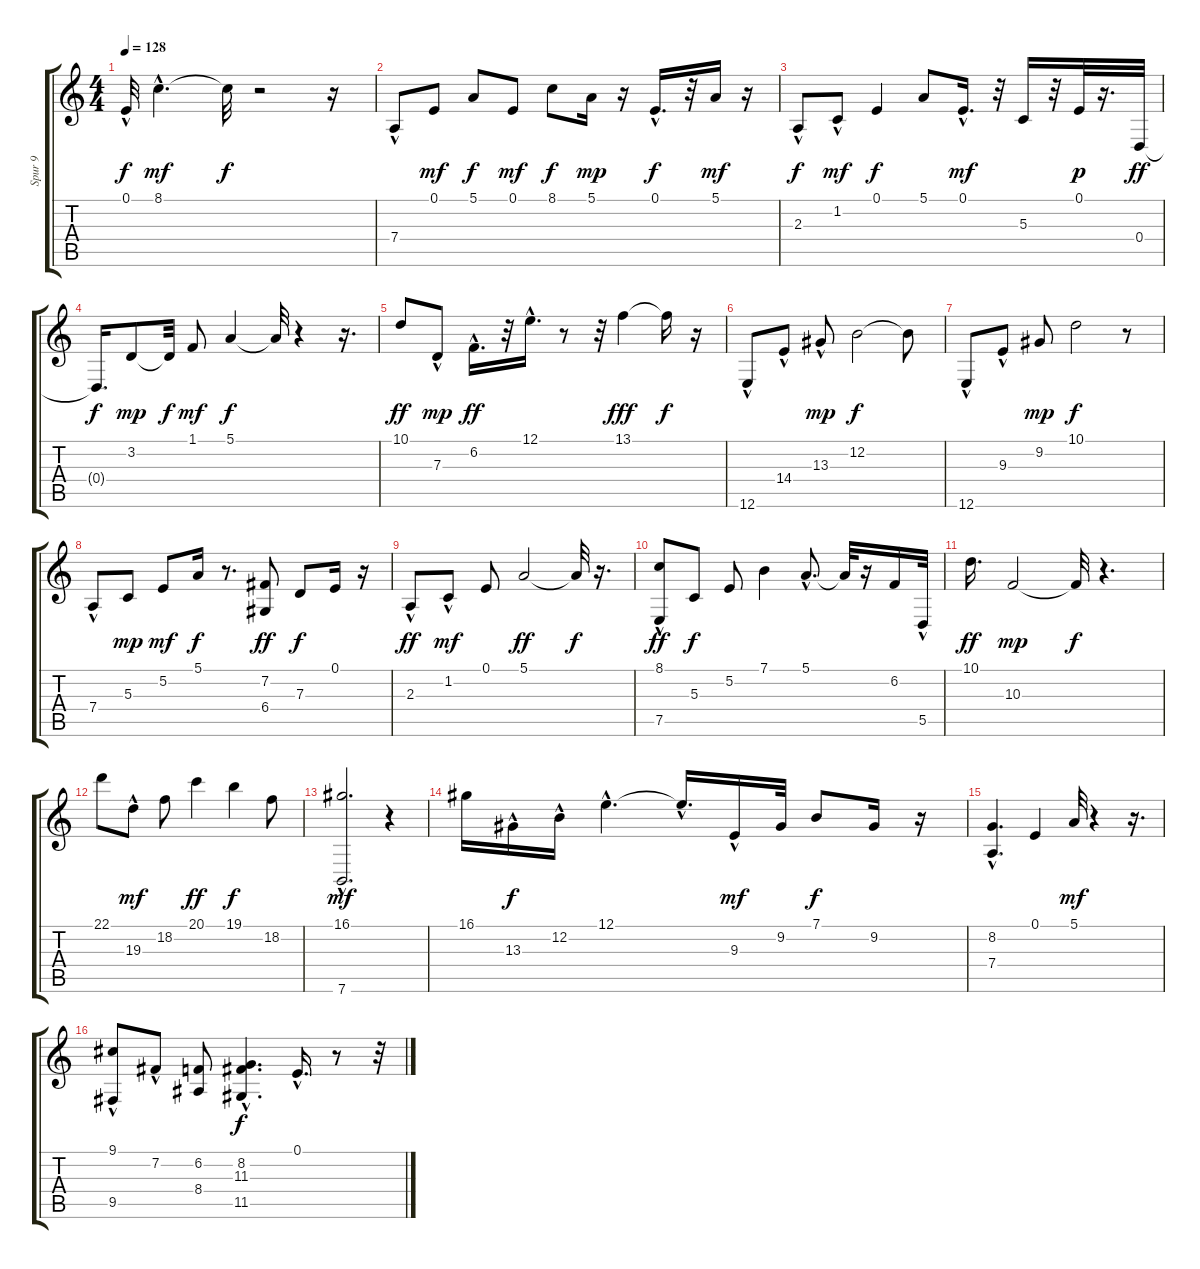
\track ("Spur 9" "Spur 9") {instrument electricpiano1}
\staff {score tabs}
\tuning (E4 B3 G3 D3 A2 E2) {hide}
\ts (4 4)
\tempo 128
\clef g2
\ks c
0.1{hac t}.32{dy f} 8.1{hac}.4{d dy mf} 8.1{t}.32{dy f} r.2 r.16 |
7.4{hac}.8 0.1.8{dy mf} 5.1.8{dy f} 0.1.8{dy mf} 8.1.8{dy f} 5.1.16{dy mp} r.16 0.1{hac}.16{d dy f} r.32 5.1.16{dy mf} r.16 |
2.3{hac}.8{dy f} 1.2{hac}.8{dy mf} 0.1.4{dy f} 5.1.8 0.1{hac}.16{d dy mf} r.32 5.3.16 r.32 0.1.32{dy p} r.16{d} 0.4.32{dy ff} |
0.4{t}.16{d dy f} 3.2.8{dy mp} 3.2{t}.32{dy f} 1.1.8{dy mf} 5.1.4{dy f} 5.1{t}.32 r.4 r.16{d} |
10.1.8{dy ff} 7.3{hac}.8{dy mp} 6.2{hac}.16{d dy ff} r.32 12.1{hac}.16{d} r.8 r.32 13.1.4{dy fff} 13.1{t}.16{dy f} r.16 |
12.6{hac}.8 14.4{hac}.8 13.3{hac}.8{dy mp} 12.2.2{dy f} 12.2{t}.8 |
12.6{hac}.8 9.3{hac}.8 9.2.8{dy mp} 10.1.2{dy f} r.8 |
7.4{hac}.8 5.3.8{dy mp} 5.2.8{dy mf} 5.1.16{dy f} r.8{d} (7.2 6.4).8{dy ff} 7.3.8{dy f} 0.1.16 r.16 |
2.3{hac}.8{dy ff} 1.2{hac}.8{dy mf} 0.1.8 5.1.2{dy ff} 5.1{t}.32{dy f} r.16{d} |
(8.1 7.5{hac}).8{dy ff} 5.3.8{dy f} 5.2.8 7.1.4 5.1{hac}.8{d} 5.1{t}.32 r.16 6.2.16 5.5{hac}.32 |
10.1.16{d dy ff} 10.3.2{dy mp} 10.3{t}.32{dy f} r.4{d} |
22.1.8 19.3{hac}.8{dy mf} 18.2.8 20.1.4{dy ff} 19.1.4{dy f} 18.2.8 |
(16.1 7.6{hac}).2{d dy mf} r.4 |
16.1.16 13.3{hac}.16{dy f} 12.2{hac}.16 12.1{hac}.4{d} 12.1{hac t}.16{d} 9.3{hac}.16{dy mf} 9.2.32 7.1.8{dy f} 9.2.16 r.16 |
(8.2{hac} 7.4).4{d} 0.1.4 5.1.32{dy mf} r.4 r.16{d} |
(9.1 9.5{hac}).8 7.2{hac}.8 (6.2 8.4).8 (8.2 11.3 11.5{hac}).4{d dy f} 0.1{hac}.16{d} r.8 r.32
